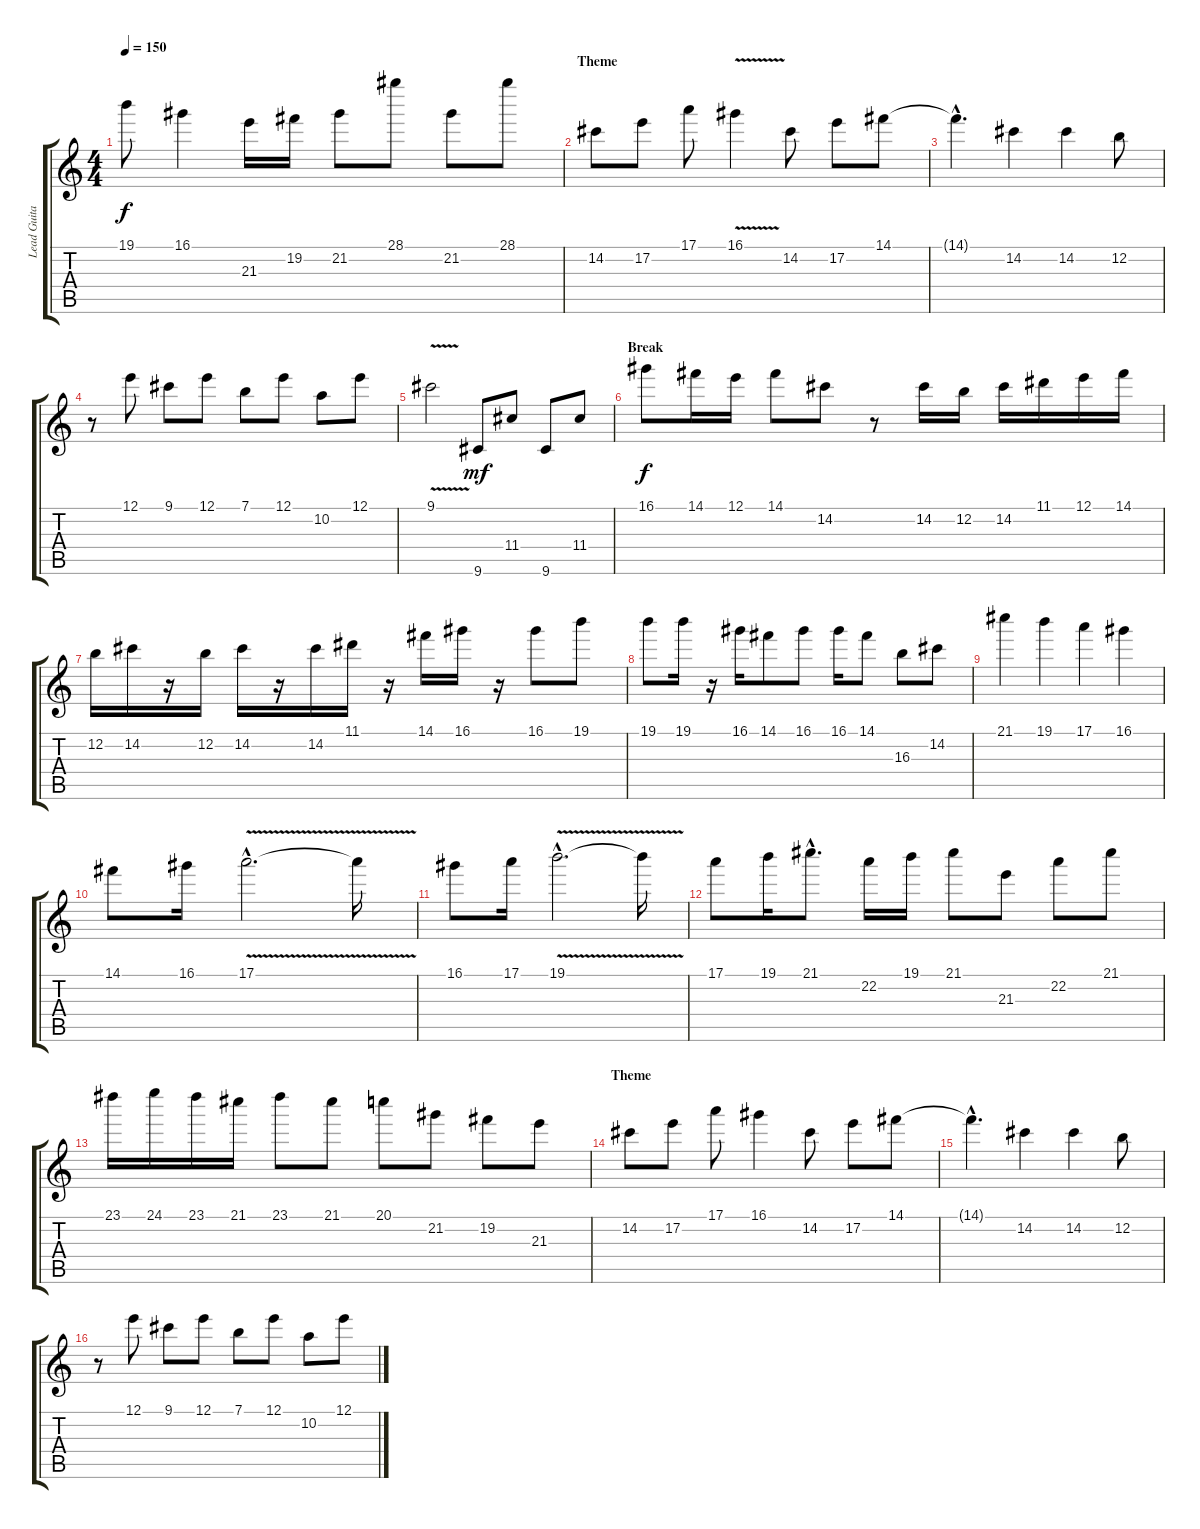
\track ("Lead Guitar" "Lead Guita") {instrument overdrivenguitar}
\staff {score tabs}
\tuning (E4 B3 G3 D3 A2 E2) {hide}
\ts (4 4)
\tempo 150
\clef g2
\ks c
19.1.8{dy f} 16.1.4 21.3.16 19.2.16 21.2.8 28.1.8 21.2.8 28.1.8 |
\section ("" "Theme")
14.2.8 17.2.8 17.1.8 16.1{v}.4 14.2.8 17.2.8 14.1.8 |
14.1{hac t}.4{d} 14.2.4 14.2.4 12.2.8 |
r.8 12.1.8 9.1.8 12.1.8 7.1.8 12.1.8 10.2.8 12.1.8 |
9.1{v}.2 9.6.8{dy mf} 11.4.8 9.6.8 11.4.8 |
\section ("" "Break")
16.1.8{dy f} 14.1.16 12.1.16 14.1.8 14.2.8 r.8 14.2.16 12.2.16 14.2.16 11.1.16 12.1.16 14.1.16 |
12.2.16 14.2.16 r.16 12.2.16 14.2.16 r.16 14.2.16 11.1.16 r.16 14.1.16 16.1.16 r.16 16.1.8 19.1.8 |
19.1.8 19.1.16 r.16 16.1.16 14.1.8 16.1.8 16.1.16 14.1.8 16.3.8 14.2.8 |
21.1.4 19.1.4 17.1.4 16.1.4 |
14.1.8 16.1.16 17.1{v hac}.2{d} 17.1{t}.16 |
16.1.8 17.1.16 19.1{v hac}.2{d} 19.1{t}.16 |
17.1.8 19.1.16 21.1{hac}.8{d} 22.2.16 19.1.16 21.1.8 21.3.8 22.2.8 21.1.8 |
23.1.16 24.1.16 23.1.16 21.1.16 23.1.8 21.1.8 20.1.8 21.2.8 19.2.8 21.3.8 |
\section ("" "Theme")
14.2.8 17.2.8 17.1.8 16.1.4 14.2.8 17.2.8 14.1.8 |
14.1{hac t}.4{d} 14.2.4 14.2.4 12.2.8 |
r.8 12.1.8 9.1.8 12.1.8 7.1.8 12.1.8 10.2.8 12.1.8
